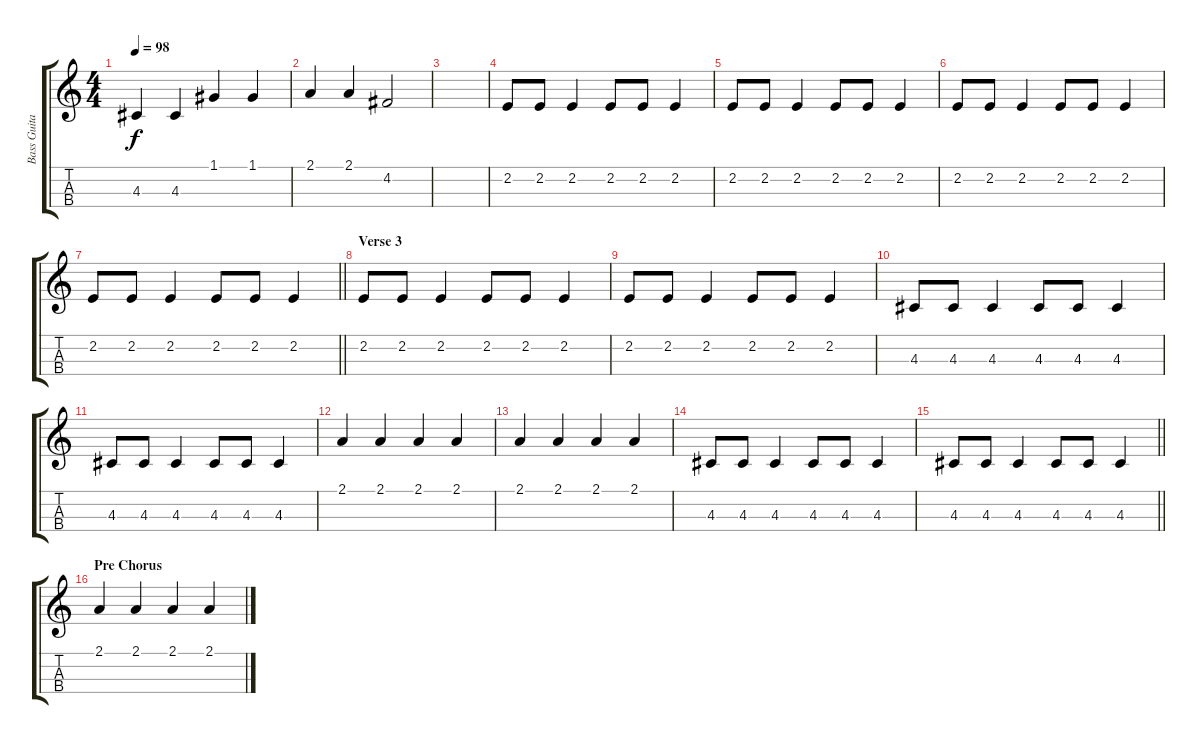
\track ("Bass Guitar" "Bass Guita") {instrument acousticguitarsteel}
\staff {score tabs}
\tuning (G3 D3 A2 E2) {hide}
\ts (4 4)
\tempo 98
\clef g2
\ks c
4.3.4{dy f} 4.3.4 1.1.4 1.1.4 |
2.1.4 2.1.4 4.2.2 |
|
2.2.8 2.2.8 2.2.4 2.2.8 2.2.8 2.2.4 |
2.2.8 2.2.8 2.2.4 2.2.8 2.2.8 2.2.4 |
2.2.8 2.2.8 2.2.4 2.2.8 2.2.8 2.2.4 |
\barLineRight lightlight
2.2.8 2.2.8 2.2.4 2.2.8 2.2.8 2.2.4 |
\section ("" "Verse 3")
2.2.8 2.2.8 2.2.4 2.2.8 2.2.8 2.2.4 |
2.2.8 2.2.8 2.2.4 2.2.8 2.2.8 2.2.4 |
4.3.8 4.3.8 4.3.4 4.3.8 4.3.8 4.3.4 |
4.3.8 4.3.8 4.3.4 4.3.8 4.3.8 4.3.4 |
2.1.4 2.1.4 2.1.4 2.1.4 |
2.1.4 2.1.4 2.1.4 2.1.4 |
4.3.8 4.3.8 4.3.4 4.3.8 4.3.8 4.3.4 |
\barLineRight lightlight
4.3.8 4.3.8 4.3.4 4.3.8 4.3.8 4.3.4 |
\section ("" "Pre Chorus")
2.1.4 2.1.4 2.1.4 2.1.4
